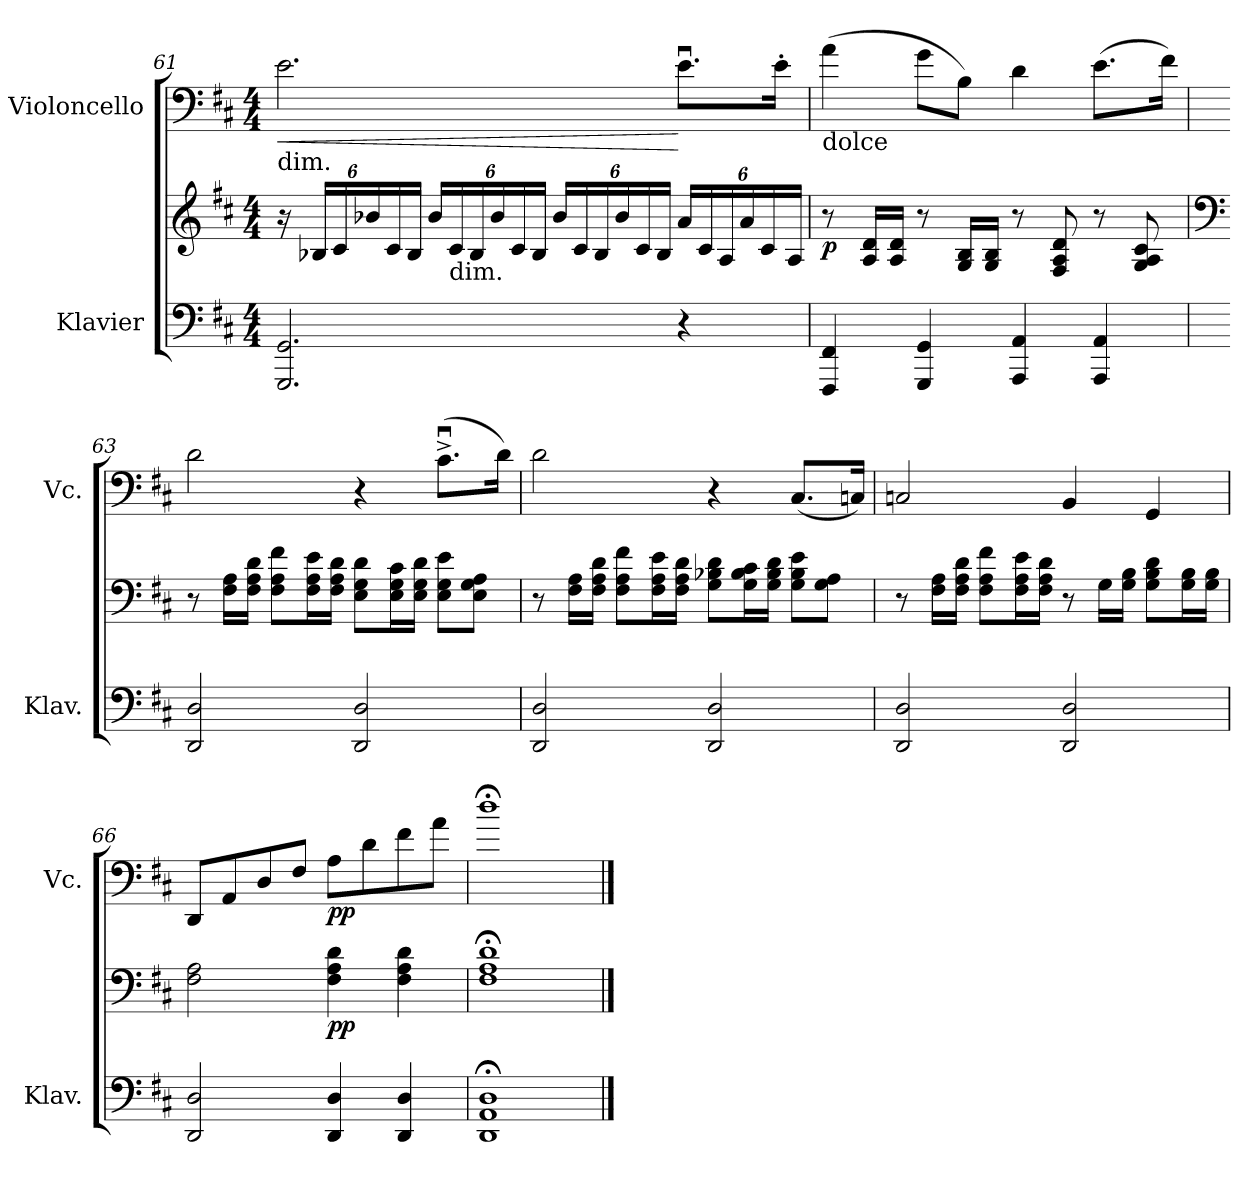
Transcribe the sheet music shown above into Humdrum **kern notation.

**kern	**kern	**dynam	**kern	**dynam
*part2	*part2	*part2	*part1	*part1
*staff3	*staff2	*staff2/3	*staff1	*staff1
*I"Klavier	*	*	*I"Violoncello	*
*I'Klav.	*	*	*I'Vc.	*
*clefF4	*clefG2	*	*clefF4	*
*k[f#c#]	*k[f#c#]	*	*k[f#c#]	*
*M4/4	*M4/4	*	*M4/4	*
*	*Xbrackettup	*	*	*
=61	=61	=61	=61	=61
!	!	!	!LO:TX:b:t=dim.	!
!	!	!	!	!LO:HP:b
!	!	!	!	!LO:HP:n=1:b
2.GGG/ 2.GG/	24r	.	2.e\	< >
.	24B-X/LL	.	.	.
.	24c#/	.	.	.
.	24b-X/	.	.	.
.	24c#/	.	.	.
.	24B-/JJ	.	.	.
.	24b-/LL	.	.	.
!	!LO:TX:b:t=dim.	!	!	!
.	24c#/	.	.	.
.	24B-/	.	.	.
.	24b-/	.	.	.
.	24c#/	.	.	.
.	24B-/JJ	.	.	.
.	24b-/LL	.	.	.
.	24c#/	.	.	.
.	24B-/	.	.	.
.	24b-/	.	.	.
.	24c#/	.	.	.
.	24B-/JJ	.	.	.
4r	24a/LL	.	8.eu\L	[
.	24c#/	.	.	.
.	24A/	.	.	.
.	24a/	.	.	.
.	24c#/	.	.	.
.	.	.	16e'\Jk	]
.	24A/JJ	.	.	.
!!LO:LB:g=z
=62	=62	=62	=62	=62
!	!	!	!LO:TX:b:t=dolce	!
!	!	!LO:DY:b	!	!
4FFF#/ 4FF#/	8r	p	(4a\	.
.	16A/ 16d/LL	.	.	.
.	16A/ 16d/JJ	.	.	.
4GGG/ 4GG/	8r	.	8g\L	.
.	16G/ 16B/LL	.	8B\J)	.
.	16G/ 16B/JJ	.	.	.
4AAA/ 4AA/	8r	.	4d\	.
.	8F#/ 8A/ 8d/	.	.	.
4AAA/ 4AA/	8r	.	(8.e\L	.
.	8G/ 8A/ 8c#/	.	.	.
.	.	.	16f#\Jk)	.
=63	=63	=63	=63	=63
*	*clefF4	*	*	*
2DD/ 2D/	8r	.	2d\	.
.	16F#\ 16A\LL	.	.	.
.	16F#\ 16A\ 16d\JJ	.	.	.
.	8F#\ 8A\ 8f#\L	.	.	.
.	16F#\ 16A\ 16e\L	.	.	.
.	16F#\ 16A\ 16d\JJ	.	.	.
2DD/ 2D/	8E\ 8G\ 8d\L	.	4r	.
.	16E\ 16G\ 16c#\L	.	.	.
.	16E\ 16G\ 16d\JJ	.	.	.
.	8E\ 8G\ 8e\L	.	(8.c#u^\L	.
.	8E\ 8G\ 8A\J	.	.	.
.	.	.	16d\Jk)	.
=64	=64	=64	=64	=64
2DD/ 2D/	8r	.	2d\	.
.	16F#\ 16A\LL	.	.	.
.	16F#\ 16A\ 16d\JJ	.	.	.
.	8F#\ 8A\ 8f#\L	.	.	.
.	16F#\ 16A\ 16e\L	.	.	.
.	16F#\ 16A\ 16d\JJ	.	.	.
2DD/ 2D/	8G\ 8B-X\ 8d\L	.	4r	.
.	16G\ 16B-\ 16c#\L	.	.	.
.	16G\ 16B-\ 16d\JJ	.	.	.
.	8G\ 8B-\ 8e\L	.	(8.C#/L	.
.	8G\ 8A\J	.	.	.
.	.	.	16Cn/Jk)	.
!!LO:LB:g=z
=65	=65	=65	=65	=65
2DD/ 2D/	8r	.	2Cn/	.
.	16F#\ 16A\LL	.	.	.
.	16F#\ 16A\ 16d\JJ	.	.	.
.	8F#\ 8A\ 8f#\L	.	.	.
.	16F#\ 16A\ 16e\L	.	.	.
.	16F#\ 16A\ 16d\JJ	.	.	.
2DD/ 2D/	8r	.	4BB/	.
.	16G\LL	.	.	.
.	16G\ 16B\JJ	.	.	.
.	8G\ 8B\ 8d\L	.	4GG/	.
.	16G\ 16B\L	.	.	.
.	16G\ 16B\JJ	.	.	.
=66	=66	=66	=66	=66
2DD/ 2D/	2F#\ 2A\	.	8DD/L	.
.	.	.	8AA/	.
.	.	.	8D/	.
.	.	.	8F#/J	.
!	!	!LO:DY:b	!	!LO:DY:b
4DD/ 4D/	4F#\ 4A\ 4d\	pp	8A\L	pp
.	.	.	8d\	.
4DD/ 4D/	4F#\ 4A\ 4d\	.	8f#\	.
.	.	.	8a\J	.
=67	=67	=67	=67	=67
1DD;< 1AA;< 1D;<	1F#;< 1A;< 1d;<	.	1dd;<	.
==	==	==	==	==
*-	*-	*-	*-	*-
